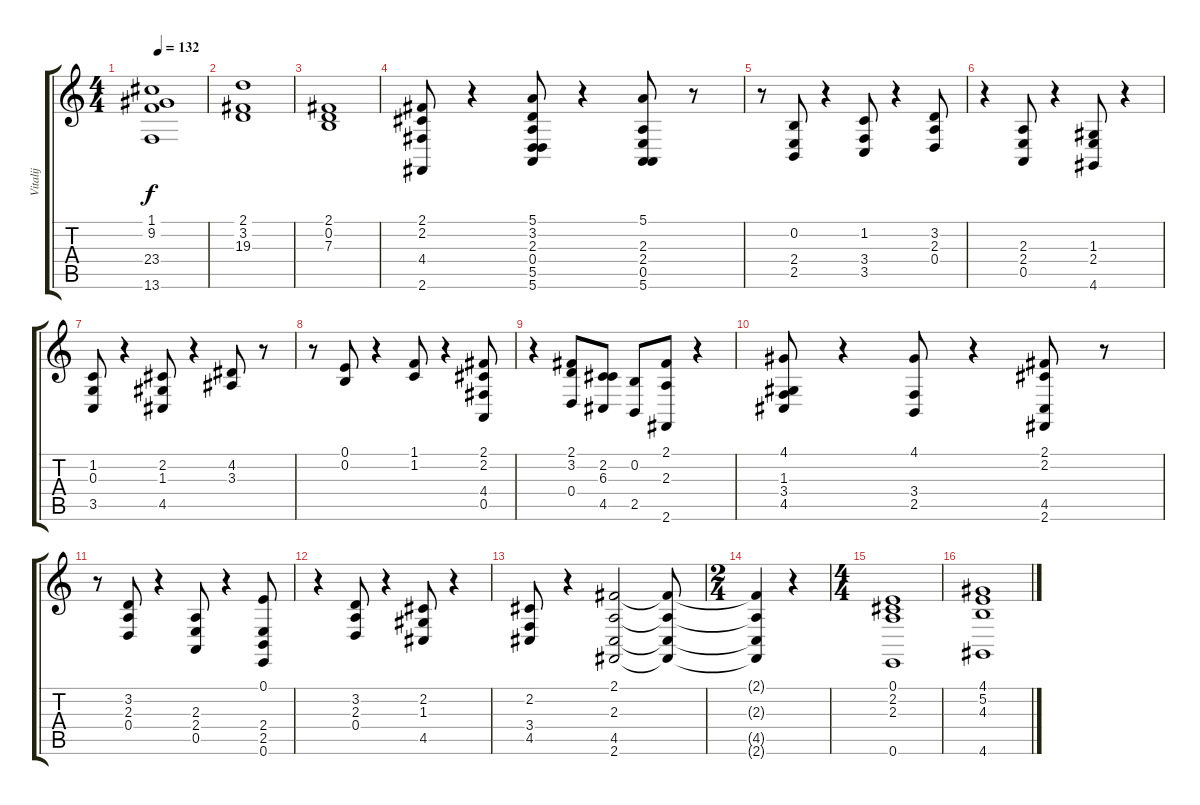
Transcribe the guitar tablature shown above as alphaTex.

\track ("Vitalij" "Vitalij") {instrument drawbarorgan}
\staff {score tabs}
\tuning (E4 B3 G3 D3 A2 E2) {hide}
\ts (4 4)
\tempo 132
\clef g2
\ks c
(1.1{t} 9.2{t} 23.4{t} 13.6{t}).1{dy f} |
(2.1 3.2 19.3).1 |
(2.1 0.2 7.3).1 |
(2.1 2.2 4.4 2.6).8{instrument drawbarorgan} r.4 (5.1 3.2 2.3 0.4 5.5 5.6).8 r.4 (5.1 2.3 2.4 0.5 5.6).8 r.8 |
r.8 (0.2 2.4 2.5).8 r.4 (1.2 3.4 3.5).8 r.4 (3.2 2.3 0.4).8 |
r.4 (2.3 2.4 0.5).8 r.4 (1.3 2.4 4.6).8 r.4 |
(1.2 0.3 3.5).8 r.4 (2.2 1.3 4.5).8 r.4 (4.2 3.3).8 r.8 |
r.8 (0.1 0.2).8 r.4 (1.1 1.2).8 r.4 (2.1 2.2 4.4 0.5).8 |
r.4 (2.1 3.2 0.4).8 (2.2 6.3 4.5).8 (0.2 2.5).8 (2.1 2.3 2.6).8 r.4 |
(4.1 1.3 3.4 4.5).8 r.4 (4.1 3.4 2.5).8 r.4 (2.1 2.2 4.5 2.6).8 r.8 |
r.8 (3.2 2.3 0.4).8 r.4 (2.3 2.4 0.5).8 r.4 (0.1 2.4 2.5 0.6).8 |
r.4 (3.2 2.3 0.4).8 r.4 (2.2 1.3 4.5).8 r.4 |
(2.2 3.4 4.5).8 r.4 (2.1 2.3 4.5 2.6).2 (2.1{t} 2.3{t} 4.5{t} 2.6{t}).8 |
\ts (2 4)
(2.1{t} 2.3{t} 4.5{t} 2.6{t}).4 r.4 |
\ts (4 4)
(0.1 2.2 2.3 0.6).1 |
(4.1 5.2 4.3 4.6).1
